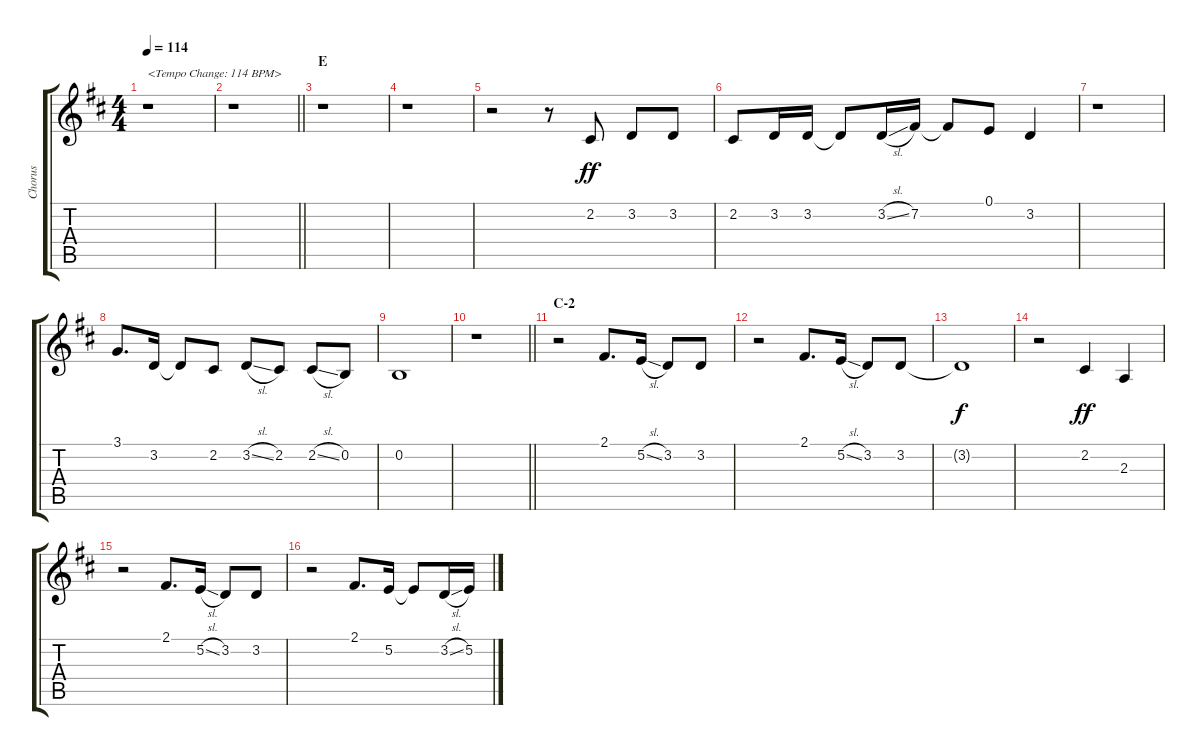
\track ("Chorus" "Chorus") {instrument voiceoohs}
\staff {score tabs}
\tuning (E4 B3 G3 D3 A2 E2) {hide}
\ts (4 4)
\tempo 114
\clef g2
\ks d
r.1{txt "<Tempo Change: 114 BPM>" dy ff} |
\barLineRight lightlight
r.1 |
\section ("" "E")
r.1 |
r.1 |
r.2 r.8 2.2.8 3.2.8 3.2.8 |
2.2.8 3.2.16 3.2.16 3.2{t}.8 3.2{sl}.16 7.2.16 7.2{t}.8 0.1.8 3.2.4 |
r.1 |
3.1.8{d} 3.2.16 3.2{t}.8 2.2.8 3.2{sl}.8 2.2.8 2.2{sl}.8 0.2.8 |
0.2.1 |
\barLineRight lightlight
r.1 |
\section ("" "C-2")
r.2 2.1.8{d} 5.2{sl}.16 3.2.8 3.2.8 |
r.2 2.1.8{d} 5.2{sl}.16 3.2.8 3.2.8 |
3.2{t}.1{dy f} |
r.2 2.2.4{dy ff} 2.3.4 |
r.2 2.1.8{d} 5.2{sl}.16 3.2.8 3.2.8 |
r.2 2.1.8{d} 5.2.16 5.2{t}.8 3.2{sl}.16 5.2.16
